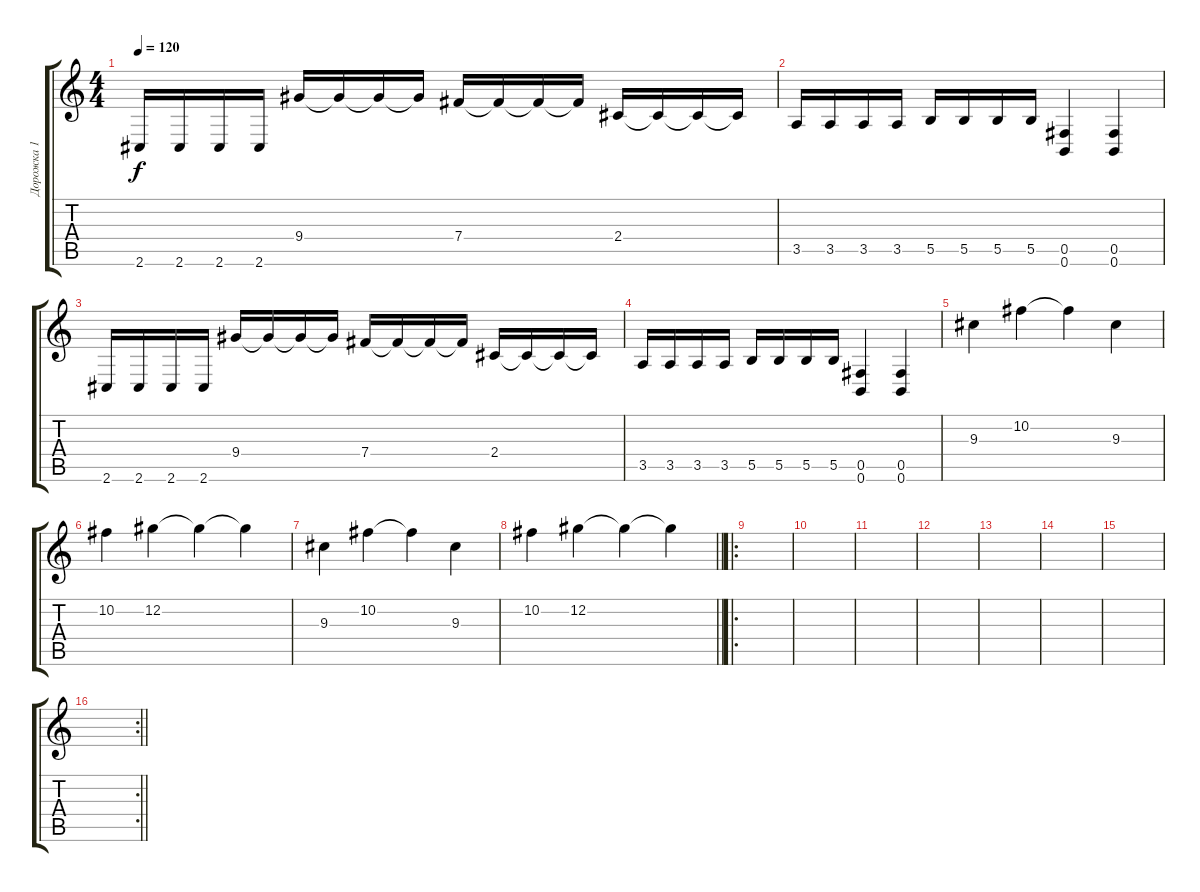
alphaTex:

\track ("Дорожка 1" "Дорожка 1") {instrument distortionguitar}
\staff {score tabs}
\tuning (Db4 Ab3 E3 B2 Gb2 B1) {hide}
\ts (4 4)
\tempo 120
\clef g2
\ks c
2.6.16{dy f} 2.6.16 2.6.16 2.6.16 9.4.16 9.4{t}.16 9.4{t}.16 9.4{t}.16 7.4.16 7.4{t}.16 7.4{t}.16 7.4{t}.16 2.4.16 2.4{t}.16 2.4{t}.16 2.4{t}.16 |
3.5.16 3.5.16 3.5.16 3.5.16 5.5.16 5.5.16 5.5.16 5.5.16 (0.5 0.6).4 (0.5 0.6).4 |
2.6.16 2.6.16 2.6.16 2.6.16 9.4.16 9.4{t}.16 9.4{t}.16 9.4{t}.16 7.4.16 7.4{t}.16 7.4{t}.16 7.4{t}.16 2.4.16 2.4{t}.16 2.4{t}.16 2.4{t}.16 |
3.5.16 3.5.16 3.5.16 3.5.16 5.5.16 5.5.16 5.5.16 5.5.16 (0.5 0.6).4 (0.5 0.6).4 |
9.3.4 10.2.4 10.2{t}.4 9.3.4 |
10.2.4 12.2.4 12.2{t}.4 12.2{t}.4 |
9.3.4 10.2.4 10.2{t}.4 9.3.4 |
\barLineRight lightlight
10.2.4 12.2.4 12.2{t}.4 12.2{t}.4 |
\ro
\section ("" " ")
|
|
|
|
|
|
|
\rc 2
\barLineRight lightlight
